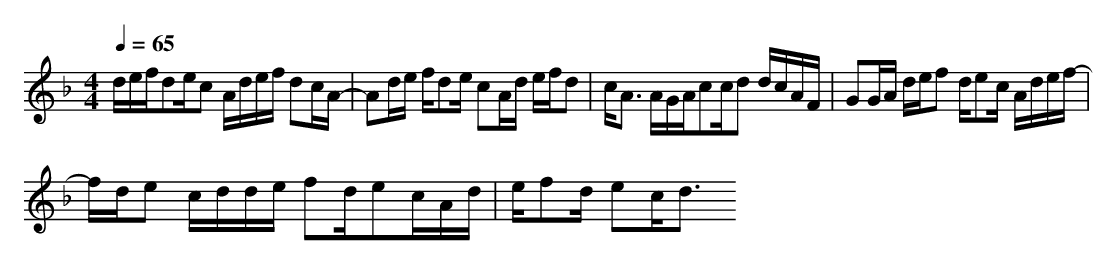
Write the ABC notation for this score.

X:1
T:
M: 4/4
L: 1/8
Q:1/4=65
K:F % 1 flats
d/2e/2f/2de/2c A/2d/2e/2f/2 dc/2A/2-|Ad/2e/2 f/2de/2 cA/2d/2 e/2f/2d|c<A A/2G/2A/2cc/2d d/2c/2A/2F/2|GG/2A/2 d/2e/2f d/2ec/2 A/2d/2e/2f/2-|
f/2d/2e c/2d/2d/2e/2 fd/2ec/2A/2d/2|e/2fd/2 ec<d
